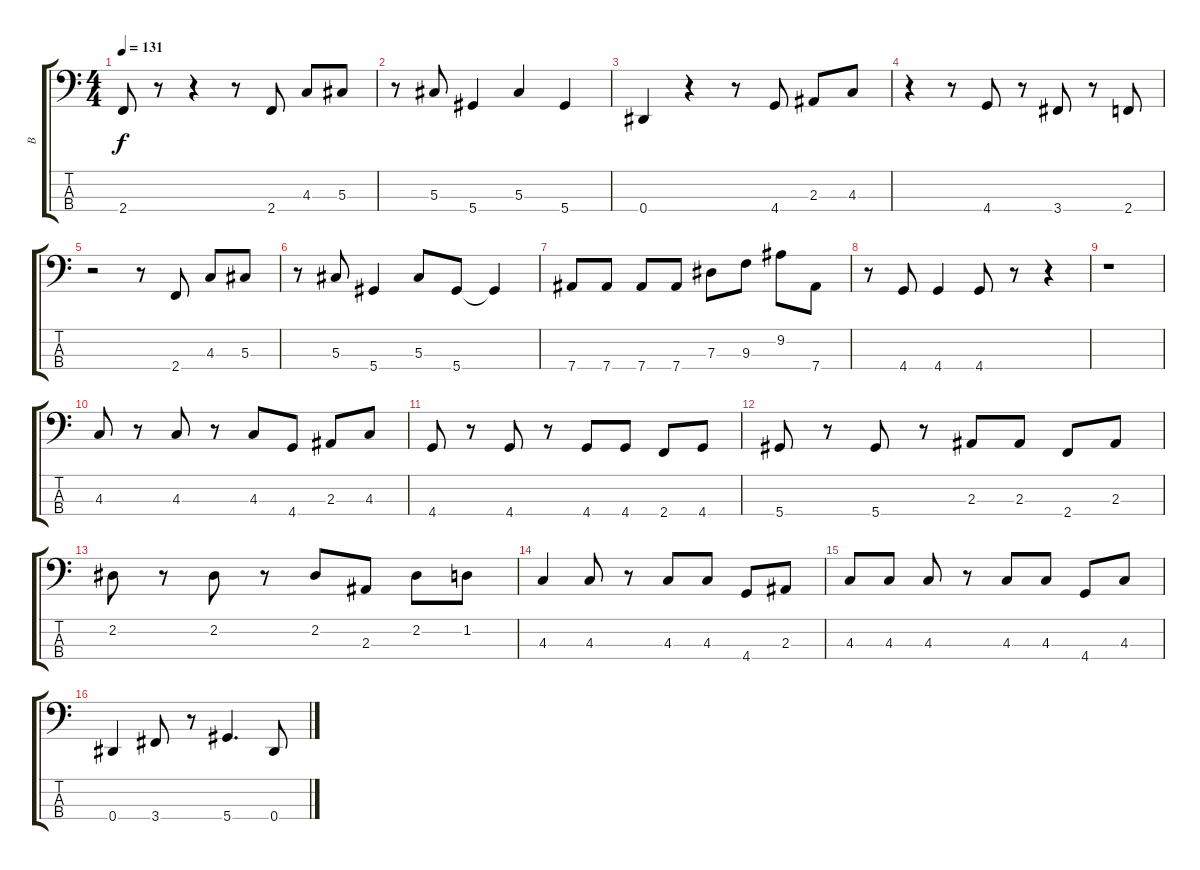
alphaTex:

\track ("B" "B") {instrument electricbassfinger}
\staff {score tabs}
\tuning (Gb2 Db2 Ab1 Eb1) {hide}
\ts (4 4)
\tempo 131
\clef f4
\ks c
2.4{t}.8{dy f} r.8 r.4 r.8 2.4.8 4.3.8 5.3.8 |
r.8 5.3.8 5.4.4 5.3.4 5.4.4 |
0.4.4 r.4 r.8 4.4.8 2.3.8 4.3.8 |
r.4 r.8 4.4.8 r.8 3.4.8 r.8 2.4.8 |
r.2 r.8 2.4.8 4.3.8 5.3.8 |
r.8 5.3.8 5.4.4 5.3.8 5.4.8 5.4{t}.4 |
7.4.8 7.4.8 7.4.8 7.4.8 7.3.8 9.3.8 9.2.8 7.4.8 |
r.8 4.4.8 4.4.4 4.4.8 r.8 r.4 |
r.1 |
4.3.8 r.8 4.3.8 r.8 4.3.8 4.4.8 2.3.8 4.3.8 |
4.4.8 r.8 4.4.8 r.8 4.4.8 4.4.8 2.4.8 4.4.8 |
5.4.8 r.8 5.4.8 r.8 2.3.8 2.3.8 2.4.8 2.3.8 |
2.2.8 r.8 2.2.8 r.8 2.2.8 2.3.8 2.2.8 1.2.8 |
4.3.4 4.3.8 r.8 4.3.8 4.3.8 4.4.8 2.3.8 |
4.3.8 4.3.8 4.3.8 r.8 4.3.8 4.3.8 4.4.8 4.3.8 |
0.4.4 3.4.8 r.8 5.4.4{d} 0.4.8
